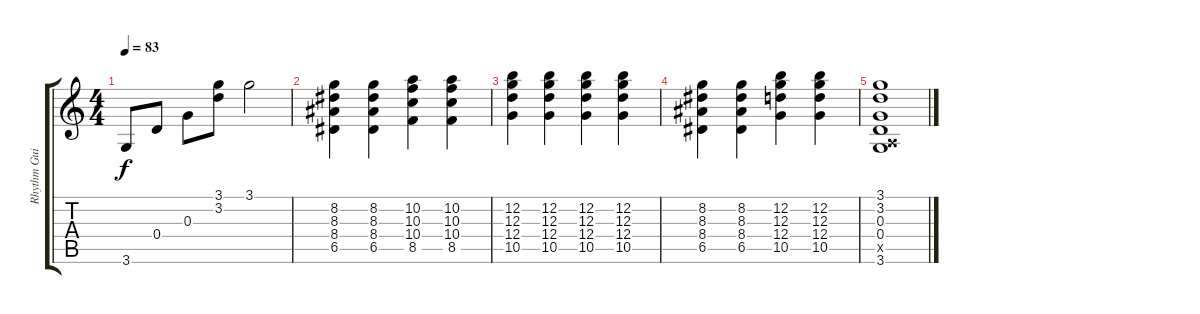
\track ("Rhythm Guitar" "Rhythm Gui") {instrument overdrivenguitar}
\staff {score tabs}
\tuning (E4 B3 G3 D3 A2 E2) {hide}
\ts (4 4)
\tempo 83
\clef g2
\ks c
3.6.8{dy f} 0.4.8 0.3.8 (3.1 3.2).8 3.1.2 |
(8.2 8.3 8.4 6.5).4 (8.2 8.3 8.4 6.5).4 (10.2 10.3 10.4 8.5).4 (10.2 10.3 10.4 8.5).4 |
(12.2 12.3 12.4 10.5).4 (12.2 12.3 12.4 10.5).4 (12.2 12.3 12.4 10.5).4 (12.2 12.3 12.4 10.5).4 |
(8.2 8.3 8.4 6.5).4 (8.2 8.3 8.4 6.5).4 (12.2 12.3 12.4 10.5).4 (12.2 12.3 12.4 10.5).4 |
(3.1 3.2 0.3 0.4 0.5{x} 3.6).1
